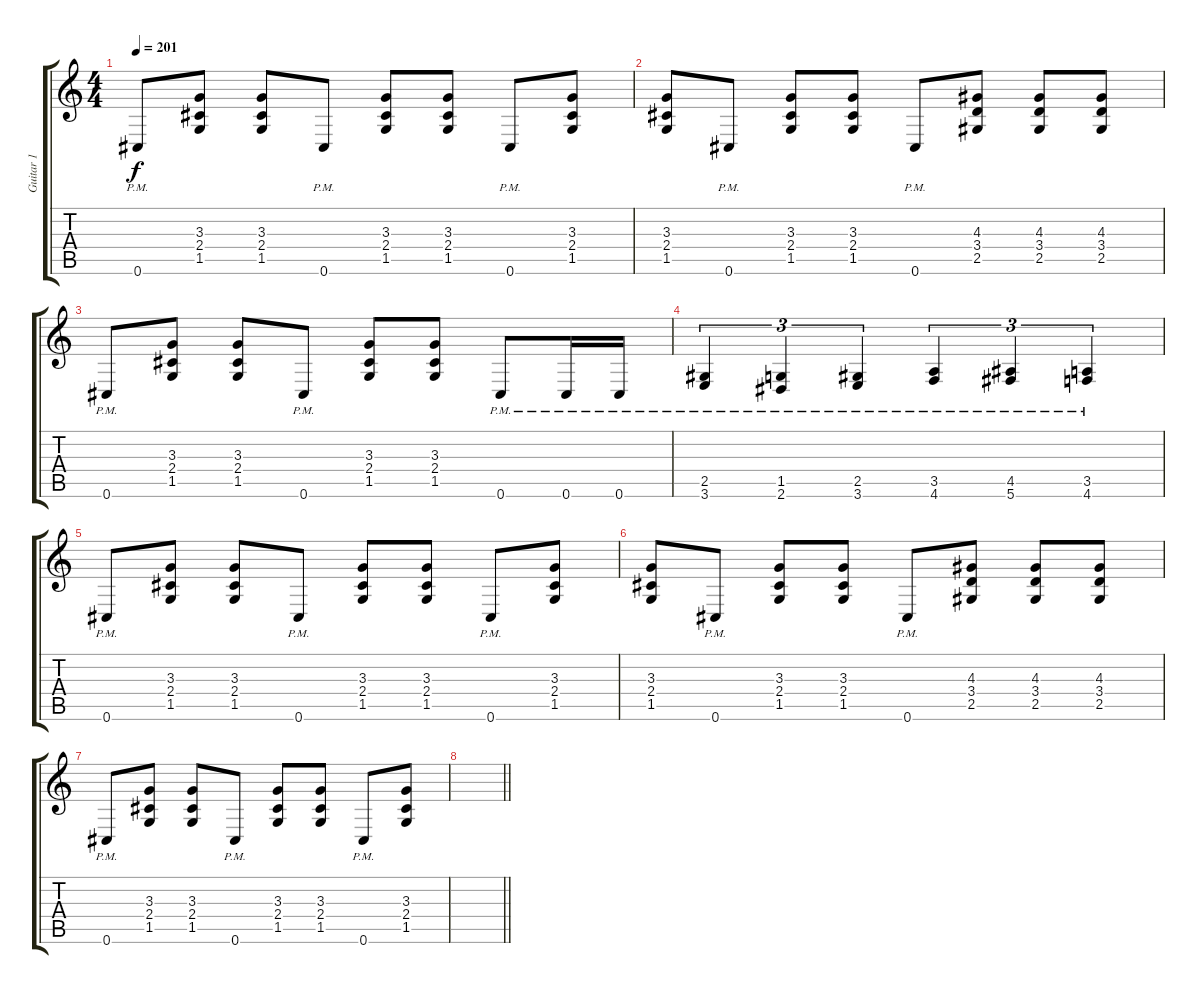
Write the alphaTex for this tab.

\track ("Guitar 1" "Guitar 1") {instrument distortionguitar}
\staff {score tabs}
\tuning (Db4 Ab3 E3 B2 Gb2 Db2) {hide}
\ts (4 4)
\tempo 201
\clef g2
\ks c
0.6{pm}.8{dy f} (3.3 2.4 1.5).8 (3.3 2.4 1.5).8 0.6{pm}.8 (3.3 2.4 1.5).8 (3.3 2.4 1.5).8 0.6{pm}.8 (3.3 2.4 1.5).8 |
(3.3 2.4 1.5).8 0.6{pm}.8 (3.3 2.4 1.5).8 (3.3 2.4 1.5).8 0.6{pm}.8 (4.3 3.4 2.5).8 (4.3 3.4 2.5).8 (4.3 3.4 2.5).8 |
0.6{pm}.8 (3.3 2.4 1.5).8 (3.3 2.4 1.5).8 0.6{pm}.8 (3.3 2.4 1.5).8 (3.3 2.4 1.5).8 0.6{pm}.8 0.6{pm}.16 0.6{pm}.16 |
(2.5{pm} 3.6{pm}).4{tu (3 2)} (1.5{pm} 2.6{pm}).4{tu (3 2)} (2.5{pm} 3.6{pm}).4{tu (3 2)} (3.5{pm} 4.6{pm}).4{tu (3 2)} (4.5{pm} 5.6{pm}).4{tu (3 2)} (3.5{pm} 4.6{pm}).4{tu (3 2)} |
0.6{pm}.8 (3.3 2.4 1.5).8 (3.3 2.4 1.5).8 0.6{pm}.8 (3.3 2.4 1.5).8 (3.3 2.4 1.5).8 0.6{pm}.8 (3.3 2.4 1.5).8 |
(3.3 2.4 1.5).8 0.6{pm}.8 (3.3 2.4 1.5).8 (3.3 2.4 1.5).8 0.6{pm}.8 (4.3 3.4 2.5).8 (4.3 3.4 2.5).8 (4.3 3.4 2.5).8 |
0.6{pm}.8 (3.3 2.4 1.5).8 (3.3 2.4 1.5).8 0.6{pm}.8 (3.3 2.4 1.5).8 (3.3 2.4 1.5).8 0.6{pm}.8 (3.3 2.4 1.5).8 |
\barLineRight lightlight
